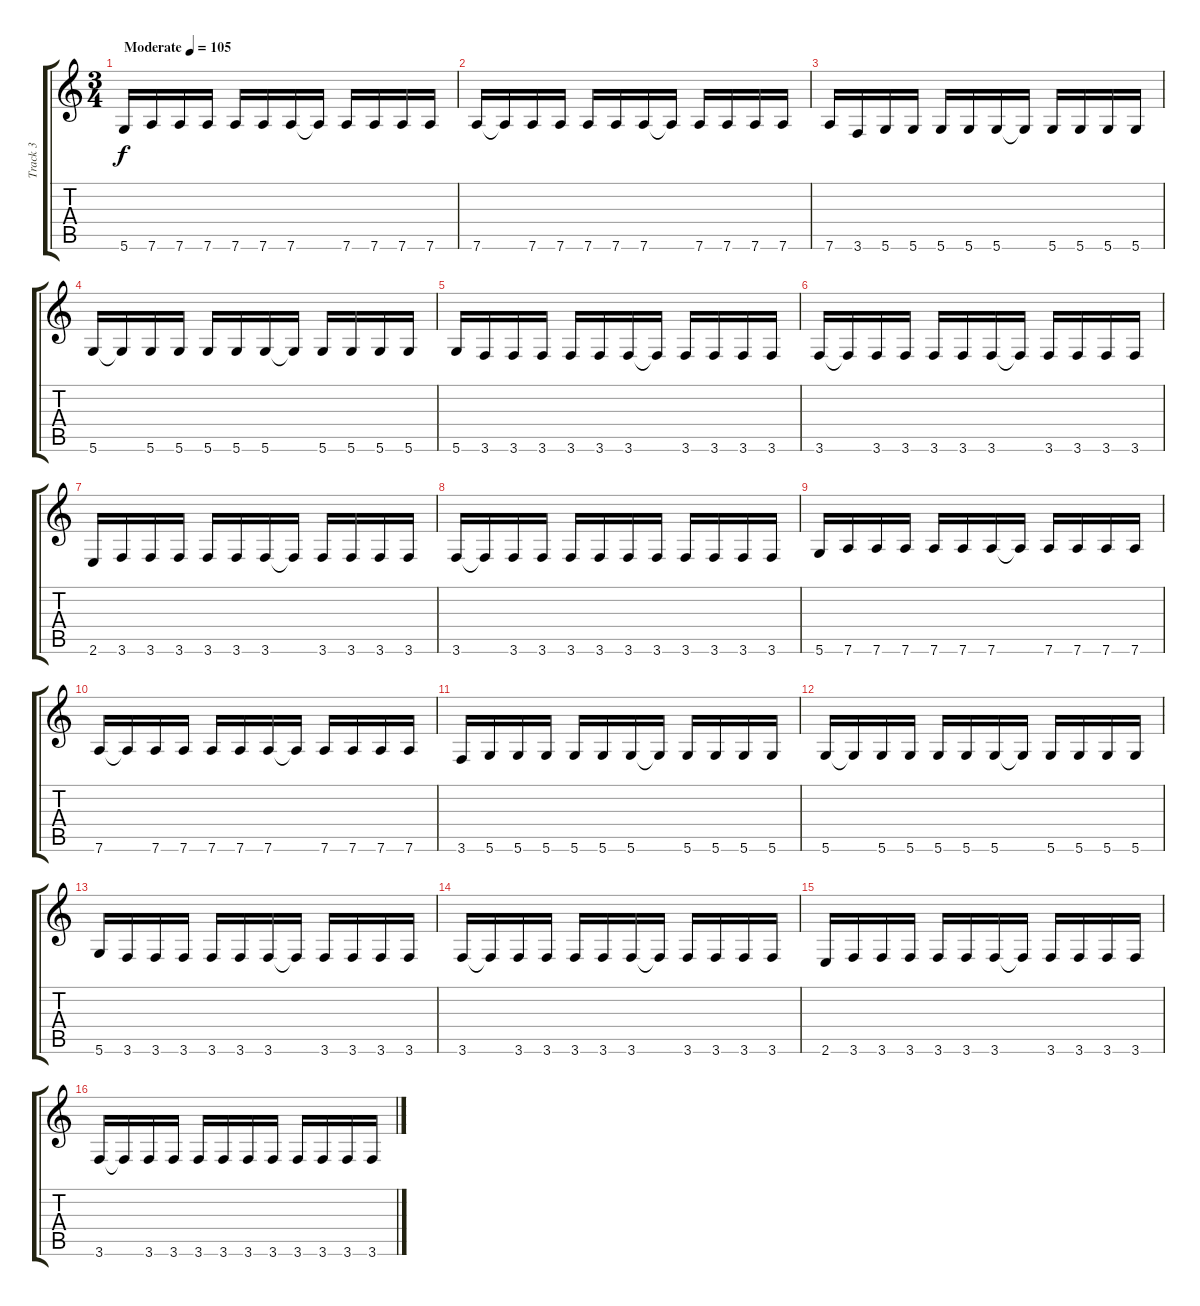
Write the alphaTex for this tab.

\track ("Track 3" "Track 3") {instrument electricbassfinger}
\staff {score tabs}
\tuning (E4 B3 G3 D3 A2 D2) {hide}
\ts (3 4)
\tempo (105 "Moderate")
\clef g2
\ks c
5.6.16{dy f instrument electricbassfinger} 7.6.16 7.6.16 7.6.16 7.6.16 7.6.16 7.6.16 7.6{t}.16 7.6.16 7.6.16 7.6.16 7.6.16 |
7.6.16 7.6{t}.16 7.6.16 7.6.16 7.6.16 7.6.16 7.6.16 7.6{t}.16 7.6.16 7.6.16 7.6.16 7.6.16 |
7.6.16 3.6.16 5.6.16 5.6.16 5.6.16 5.6.16 5.6.16 5.6{t}.16 5.6.16 5.6.16 5.6.16 5.6.16 |
5.6.16 5.6{t}.16 5.6.16 5.6.16 5.6.16 5.6.16 5.6.16 5.6{t}.16 5.6.16 5.6.16 5.6.16 5.6.16 |
5.6.16 3.6.16 3.6.16 3.6.16 3.6.16 3.6.16 3.6.16 3.6{t}.16 3.6.16 3.6.16 3.6.16 3.6.16 |
3.6.16 3.6{t}.16 3.6.16 3.6.16 3.6.16 3.6.16 3.6.16 3.6{t}.16 3.6.16 3.6.16 3.6.16 3.6.16 |
2.6.16 3.6.16 3.6.16 3.6.16 3.6.16 3.6.16 3.6.16 3.6{t}.16 3.6.16 3.6.16 3.6.16 3.6.16 |
3.6.16 3.6{t}.16 3.6.16 3.6.16 3.6.16 3.6.16 3.6.16 3.6.16 3.6.16 3.6.16 3.6.16 3.6.16 |
5.6.16 7.6.16 7.6.16 7.6.16 7.6.16 7.6.16 7.6.16 7.6{t}.16 7.6.16 7.6.16 7.6.16 7.6.16 |
7.6.16 7.6{t}.16 7.6.16 7.6.16 7.6.16 7.6.16 7.6.16 7.6{t}.16 7.6.16 7.6.16 7.6.16 7.6.16 |
3.6.16 5.6.16 5.6.16 5.6.16 5.6.16 5.6.16 5.6.16 5.6{t}.16 5.6.16 5.6.16 5.6.16 5.6.16 |
5.6.16 5.6{t}.16 5.6.16 5.6.16 5.6.16 5.6.16 5.6.16 5.6{t}.16 5.6.16 5.6.16 5.6.16 5.6.16 |
5.6.16 3.6.16 3.6.16 3.6.16 3.6.16 3.6.16 3.6.16 3.6{t}.16 3.6.16 3.6.16 3.6.16 3.6.16 |
3.6.16 3.6{t}.16 3.6.16 3.6.16 3.6.16 3.6.16 3.6.16 3.6{t}.16 3.6.16 3.6.16 3.6.16 3.6.16 |
2.6.16 3.6.16 3.6.16 3.6.16 3.6.16 3.6.16 3.6.16 3.6{t}.16 3.6.16 3.6.16 3.6.16 3.6.16 |
3.6.16 3.6{t}.16 3.6.16 3.6.16 3.6.16 3.6.16 3.6.16 3.6.16 3.6.16 3.6.16 3.6.16 3.6.16
